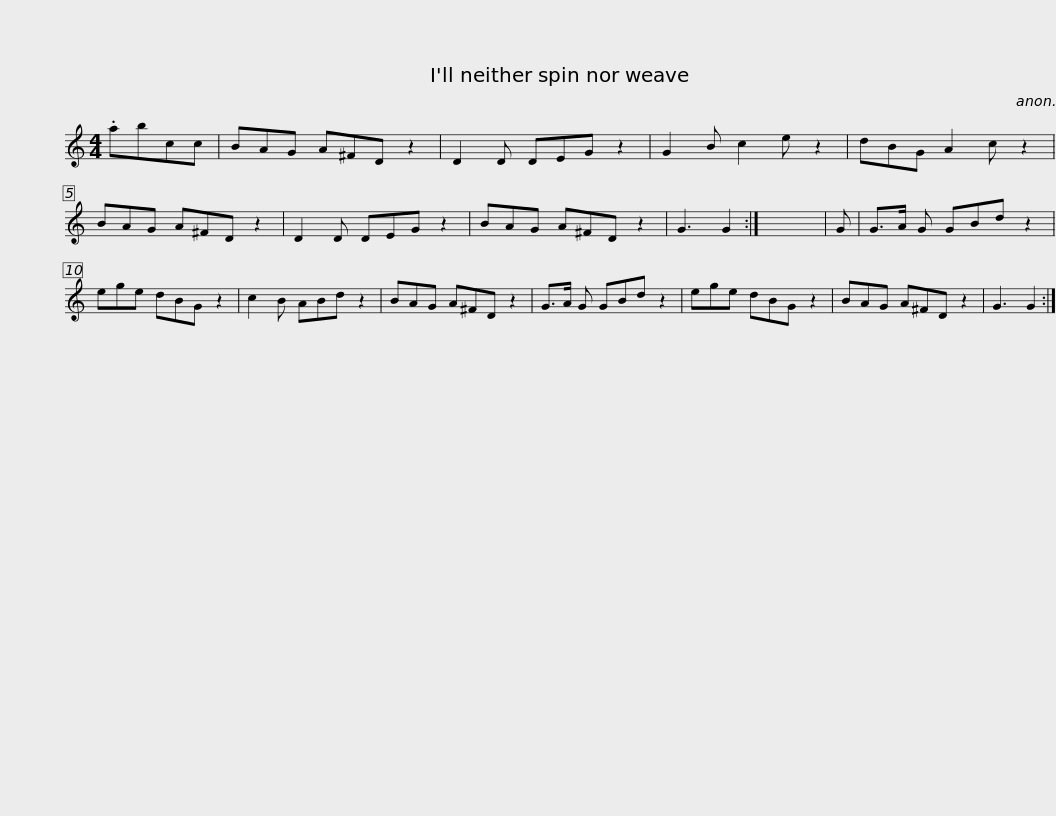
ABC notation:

X:1
L:1/8
M:4/4
I:linebreak $
K:C
V:1 treble
V:1
 .abcc | BAG A^FD z2 | D2 D DEG z2 | G2 B c2 e z2 | dBG A2 c z2 | %5
 BAG A^FD z2 | D2 D DEG z2 |$ BAG A^FD z2 | G3 G2 :| x8 | %10
 G | G>A G GBd z2 | ege dBG z2 | c2 B ABd z2 | BAG A^FD z2 |$ %15
 G>A G GBd z2 | ege dBG z2 | BAG A^FD z2 | G3 G2 :| %19
